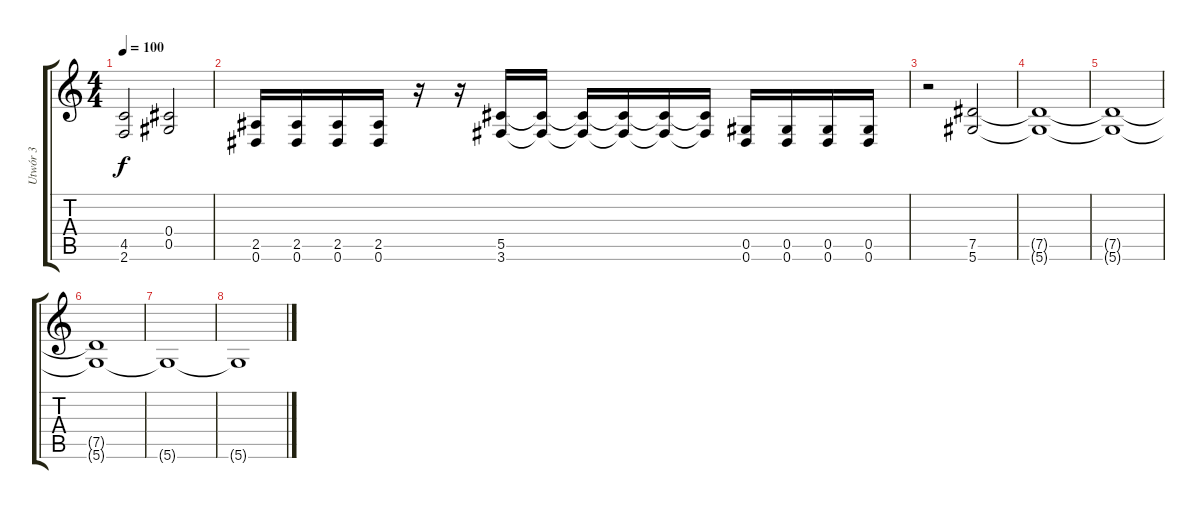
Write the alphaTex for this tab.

\track ("Utwór 3" "Utwór 3") {instrument distortionguitar}
\staff {score tabs}
\tuning (Eb4 Bb3 Gb3 Db3 Ab2 Eb2) {hide}
\ts (4 4)
\tempo 100
\clef g2
\ks c
(4.5 2.6).2{dy f} (0.4 0.5).2 |
(2.5 0.6).16 (2.5 0.6).16 (2.5 0.6).16 (2.5 0.6).16 r.16 r.16 (5.5 3.6).16 (5.5{t} 3.6{t}).16 (5.5{t} 3.6{t}).16 (5.5{t} 3.6{t}).16 (5.5{t} 3.6{t}).16 (5.5{t} 3.6{t}).16 (0.5 0.6).16 (0.5 0.6).16 (0.5 0.6).16 (0.5 0.6).16 |
r.2 (7.5 5.6).2 |
(7.5{t} 5.6{t}).1 |
(7.5{t} 5.6{t}).1 |
(7.5{t} 5.6{t}).1 |
5.6{t}.1 |
5.6{t}.1
